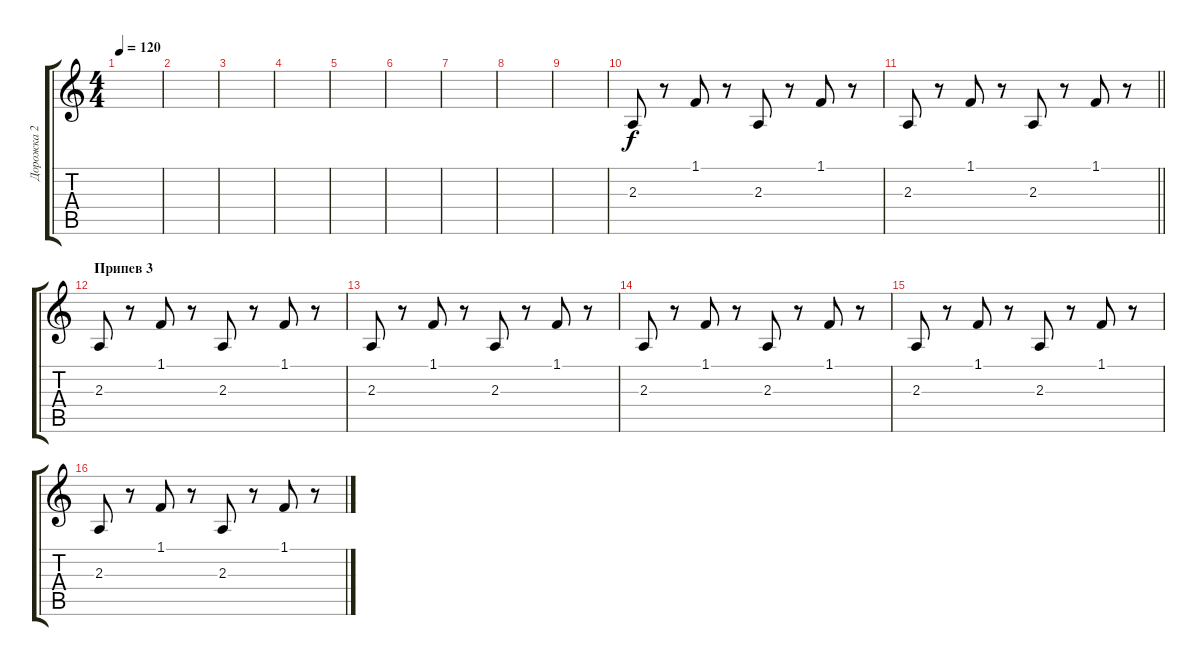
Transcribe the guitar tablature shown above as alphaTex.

\track ("Дорожка 2" "Дорожка 2") {instrument fx4atmosphere}
\staff {score tabs}
\tuning (E4 B3 G3 D3 A2 E2) {hide}
\ts (4 4)
\tempo 120
\clef g2
\ks c
|
|
|
|
|
|
|
|
|
2.3.8 r.8 1.1.8 r.8 2.3.8 r.8 1.1.8 r.8 |
\barLineRight lightlight
2.3.8 r.8 1.1.8 r.8 2.3.8 r.8 1.1.8 r.8 |
\section ("" "Припев 3")
2.3.8 r.8 1.1.8 r.8 2.3.8 r.8 1.1.8 r.8 |
2.3.8 r.8 1.1.8 r.8 2.3.8 r.8 1.1.8 r.8 |
2.3.8 r.8 1.1.8 r.8 2.3.8 r.8 1.1.8 r.8 |
2.3.8 r.8 1.1.8 r.8 2.3.8 r.8 1.1.8 r.8 |
2.3.8 r.8 1.1.8 r.8 2.3.8 r.8 1.1.8 r.8
